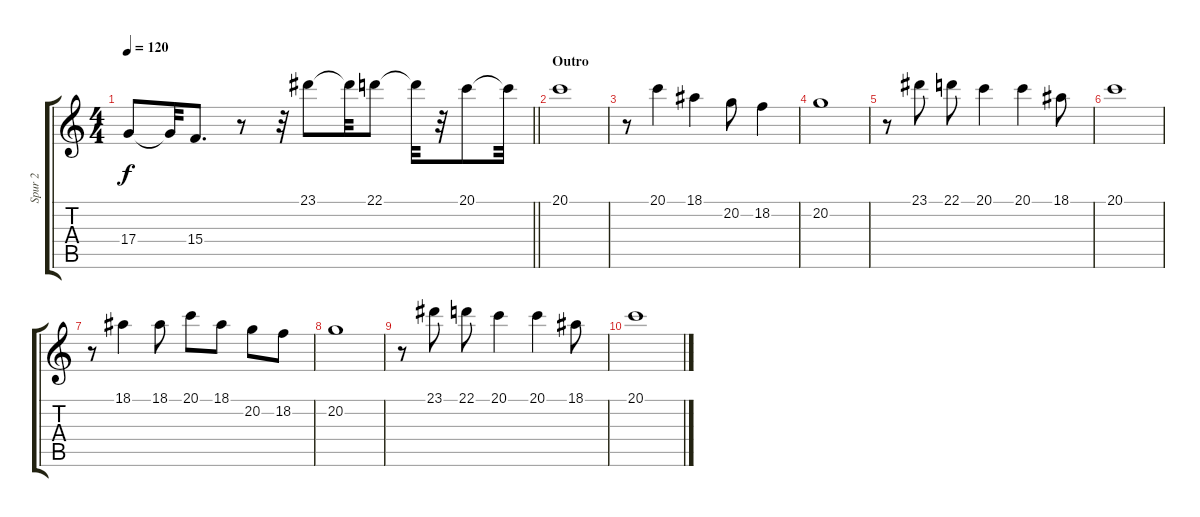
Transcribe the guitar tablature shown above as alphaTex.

\track ("Spur 2" "Spur 2") {instrument blownbottle}
\staff {score tabs}
\tuning (E4 B3 G3 D3 A2 E2) {hide}
\ts (4 4)
\tempo 120
\clef g2
\barLineRight lightlight
\ks c
17.4.8{dy f} 17.4{t}.32 15.4.8{d} r.8 r.32 23.1.8 23.1{t}.32 22.1.8 22.1{t}.32 r.32 20.1.8 20.1{t}.32 |
\section ("" "Outro")
20.1.1 |
r.8 20.1.4 18.1.4 20.2.8 18.2.4 |
20.2.1 |
r.8 23.1.8 22.1.8 20.1.4 20.1.4 18.1.8 |
20.1.1 |
r.8 18.1.4 18.1.8 20.1.8 18.1.8 20.2.8 18.2.8 |
20.2.1 |
r.8 23.1.8 22.1.8 20.1.4 20.1.4 18.1.8 |
20.1.1
